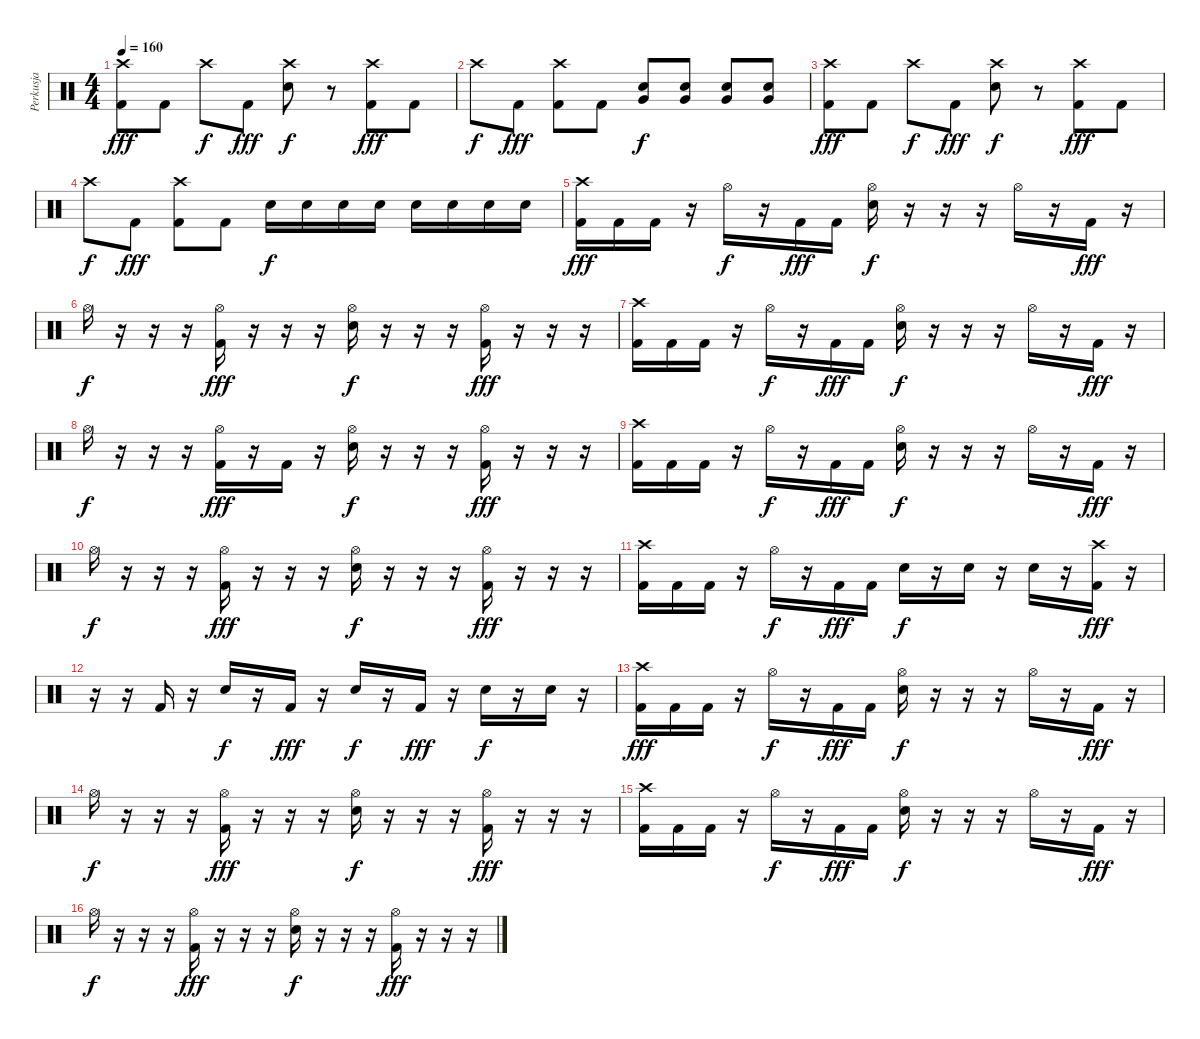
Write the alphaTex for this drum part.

\track ("Perkusja" "Perkusja") {instrument percussion}
\staff {score}
\articulation defaults
\ts (4 4)
\tempo 160
\clef neutral
\ks c
("Crash high (hit)" "Kick (hit) 2").8{dy fff} "Kick (hit) 2".8 "Crash high (hit)".8{dy f} "Kick (hit) 2".8{dy fff} ("Crash high (hit)" "Electric Snare (hit)").8{dy f} r.8 ("Crash high (hit)" "Kick (hit) 2").8{dy fff} "Kick (hit) 2".8 |
"Crash high (hit)".8{dy f} "Kick (hit) 2".8{dy fff} ("Crash high (hit)" "Kick (hit) 2").8 "Kick (hit) 2".8 ("Very Low Tom (hit)" "Electric Snare (hit)").8{dy f} ("Very Low Tom (hit)" "Electric Snare (hit)").8 ("Very Low Tom (hit)" "Electric Snare (hit)").8 ("Very Low Tom (hit)" "Electric Snare (hit)").8 |
("Crash high (hit)" "Kick (hit) 2").8{dy fff} "Kick (hit) 2".8 "Crash high (hit)".8{dy f} "Kick (hit) 2".8{dy fff} ("Crash high (hit)" "Electric Snare (hit)").8{dy f} r.8 ("Crash high (hit)" "Kick (hit) 2").8{dy fff} "Kick (hit) 2".8 |
"Crash high (hit)".8{dy f} "Kick (hit) 2".8{dy fff} ("Crash high (hit)" "Kick (hit) 2").8 "Kick (hit) 2".8 "Electric Snare (hit)".16{dy f} "Electric Snare (hit)".16 "Electric Snare (hit)".16 "Electric Snare (hit)".16 "Electric Snare (hit)".16 "Electric Snare (hit)".16 "Electric Snare (hit)".16 "Electric Snare (hit)".16 |
("Crash high (hit)" "Kick (hit) 2").16{dy fff} "Kick (hit) 2".16 "Kick (hit) 2".16 r.16 "Hi-Hat (open)".16{dy f} r.16 "Kick (hit) 2".16{dy fff} "Kick (hit) 2".16 ("Hi-Hat (open)" "Electric Snare (hit)").16{dy f} r.16 r.16 r.16 "Hi-Hat (open)".16 r.16 "Kick (hit) 2".16{dy fff} r.16 |
"Hi-Hat (open)".16{dy f} r.16 r.16 r.16 ("Hi-Hat (open)" "Kick (hit) 2").16{dy fff} r.16 r.16 r.16 ("Hi-Hat (open)" "Electric Snare (hit)").16{dy f} r.16 r.16 r.16 ("Hi-Hat (open)" "Kick (hit) 2").16{dy fff} r.16 r.16 r.16 |
("Crash high (hit)" "Kick (hit) 2").16 "Kick (hit) 2".16 "Kick (hit) 2".16 r.16 "Hi-Hat (open)".16{dy f} r.16 "Kick (hit) 2".16{dy fff} "Kick (hit) 2".16 ("Hi-Hat (open)" "Electric Snare (hit)").16{dy f} r.16 r.16 r.16 "Hi-Hat (open)".16 r.16 "Kick (hit) 2".16{dy fff} r.16 |
"Hi-Hat (open)".16{dy f} r.16 r.16 r.16 ("Hi-Hat (open)" "Kick (hit) 2").16{dy fff} r.16 "Kick (hit) 2".16 r.16 ("Hi-Hat (open)" "Electric Snare (hit)").16{dy f} r.16 r.16 r.16 ("Hi-Hat (open)" "Kick (hit) 2").16{dy fff} r.16 r.16 r.16 |
("Crash high (hit)" "Kick (hit) 2").16 "Kick (hit) 2".16 "Kick (hit) 2".16 r.16 "Hi-Hat (open)".16{dy f} r.16 "Kick (hit) 2".16{dy fff} "Kick (hit) 2".16 ("Hi-Hat (open)" "Electric Snare (hit)").16{dy f} r.16 r.16 r.16 "Hi-Hat (open)".16 r.16 "Kick (hit) 2".16{dy fff} r.16 |
"Hi-Hat (open)".16{dy f} r.16 r.16 r.16 ("Hi-Hat (open)" "Kick (hit) 2").16{dy fff} r.16 r.16 r.16 ("Hi-Hat (open)" "Electric Snare (hit)").16{dy f} r.16 r.16 r.16 ("Hi-Hat (open)" "Kick (hit) 2").16{dy fff} r.16 r.16 r.16 |
("Crash high (hit)" "Kick (hit) 2").16 "Kick (hit) 2".16 "Kick (hit) 2".16 r.16 "Hi-Hat (open)".16{dy f} r.16 "Kick (hit) 2".16{dy fff} "Kick (hit) 2".16 "Electric Snare (hit)".16{dy f} r.16 "Electric Snare (hit)".16 r.16 "Electric Snare (hit)".16 r.16 ("Crash high (hit)" "Kick (hit) 2").16{dy fff} r.16 |
r.16 r.16 "Kick (hit) 2".16 r.16 "Electric Snare (hit)".16{dy f} r.16 "Kick (hit) 2".16{dy fff} r.16 "Electric Snare (hit)".16{dy f} r.16 "Kick (hit) 2".16{dy fff} r.16 "Electric Snare (hit)".16{dy f} r.16 "Electric Snare (hit)".16 r.16 |
("Crash high (hit)" "Kick (hit) 2").16{dy fff} "Kick (hit) 2".16 "Kick (hit) 2".16 r.16 "Hi-Hat (open)".16{dy f} r.16 "Kick (hit) 2".16{dy fff} "Kick (hit) 2".16 ("Hi-Hat (open)" "Electric Snare (hit)").16{dy f} r.16 r.16 r.16 "Hi-Hat (open)".16 r.16 "Kick (hit) 2".16{dy fff} r.16 |
"Hi-Hat (open)".16{dy f} r.16 r.16 r.16 ("Hi-Hat (open)" "Kick (hit) 2").16{dy fff} r.16 r.16 r.16 ("Hi-Hat (open)" "Electric Snare (hit)").16{dy f} r.16 r.16 r.16 ("Hi-Hat (open)" "Kick (hit) 2").16{dy fff} r.16 r.16 r.16 |
("Crash high (hit)" "Kick (hit) 2").16 "Kick (hit) 2".16 "Kick (hit) 2".16 r.16 "Hi-Hat (open)".16{dy f} r.16 "Kick (hit) 2".16{dy fff} "Kick (hit) 2".16 ("Hi-Hat (open)" "Electric Snare (hit)").16{dy f} r.16 r.16 r.16 "Hi-Hat (open)".16 r.16 "Kick (hit) 2".16{dy fff} r.16 |
"Hi-Hat (open)".16{dy f} r.16 r.16 r.16 ("Hi-Hat (open)" "Kick (hit) 2").16{dy fff} r.16 r.16 r.16 ("Hi-Hat (open)" "Electric Snare (hit)").16{dy f} r.16 r.16 r.16 ("Hi-Hat (open)" "Kick (hit) 2").16{dy fff} r.16 r.16 r.16
